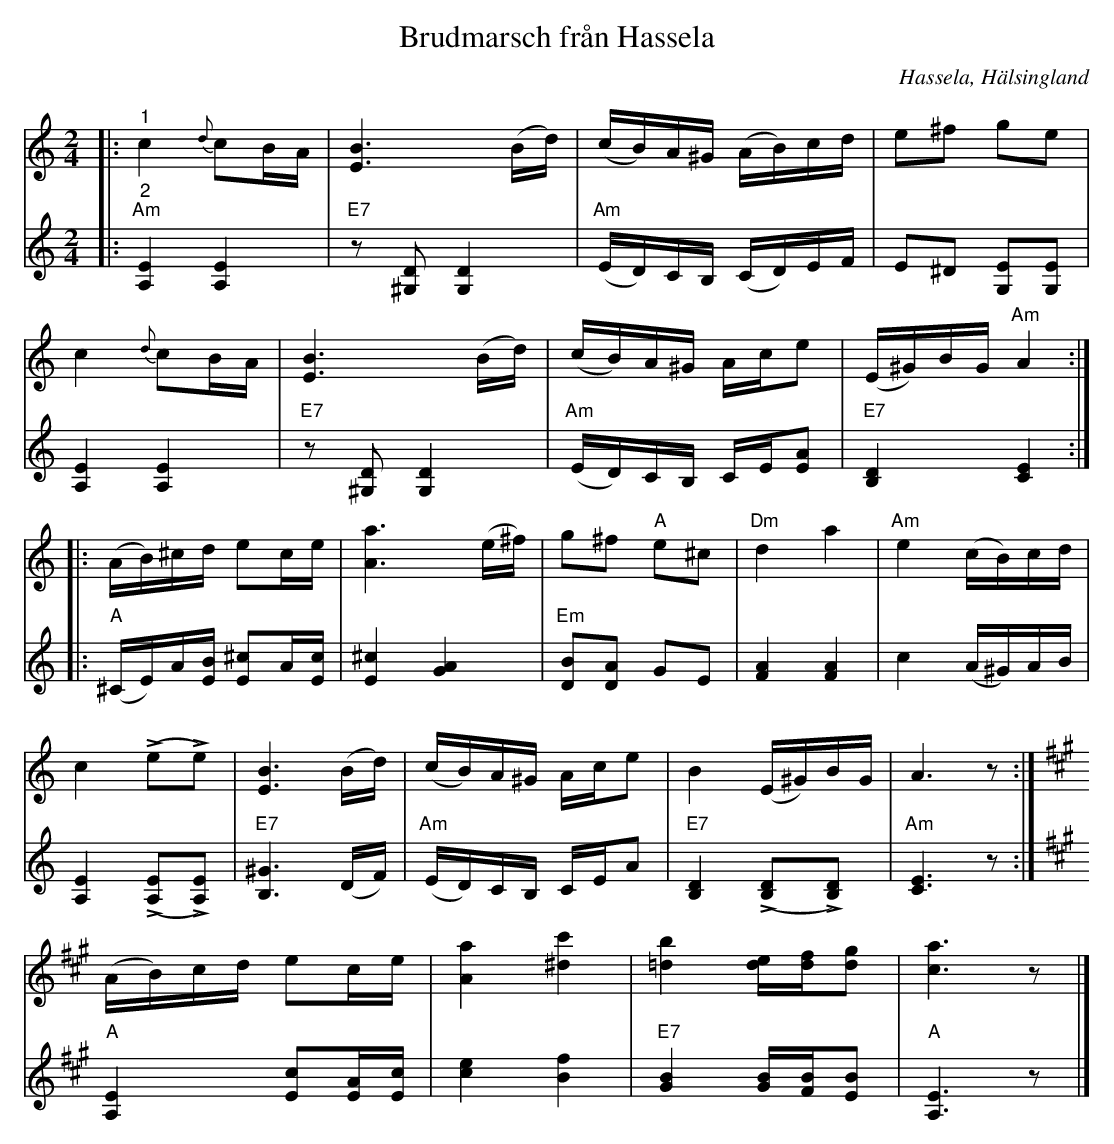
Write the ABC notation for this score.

X:1
T:Brudmarsch från Hassela
O:Hassela, Hälsingland
L:1/16
M:2/4
K:Am
V:1
|:"^1" c4{d} c2BA | [EB]6 (Bd) | (cB)A^G (AB)cd | e2^f2 g2e2 |
c4{d} c2BA | [EB]6 (Bd) | (cB)A^G Ace2 | (E^G)BG"Am" A4 ::
(AB)^cd e2ce | [Aa]6 (e^f) | g2^f2"A" e2^c2 |"Dm" d4 a4 | "Am" e4 (cB)cd |
c4 (!>!e2!>!e2) | [EB]6 (Bd) | (cB)A^G Ace2 | B4 (E^G)BG | A6 z2 :|
[K:A] (AB)cd e2ce | [Aa]4 [^dc']4 | [=db]4 [de][df][dg]2 | [ca]6 z2 |]
V:2
|:"^2""Am" [A,E]4 [A,E]4 |"E7" z2 [^G,D]2 [G,D]4 |"Am" (ED)CB, (CD)EF | E2^D2 [G,E]2[G,E]2 |
[A,E]4 [A,E]4 |"E7" z2 [^G,D]2 [G,D]4 |"Am" (ED)CB, CE[EA]2 |"E7" [B,D]4 [CE]4 ::
"A" (^CE)A[EB] [E^c]2A[Ec] | [E^c]4 [GA]4 |"Em" [DB]2[DA]2 G2E2 | [FA]4 [FA]4 | c4 (A^G)AB |
[A,E]4 (!>![A,E]2!>![A,E]2) |"E7" [B,^G]6 (DF) |"Am" (ED)CB, CEA2 | "E7" [B,D]4 (!>![B,D]2!>![B,D]2) |
"Am" [CE]6 z2 :|[K:A]"A" [A,E]4 [Ec]2[EA][Ec] | [ce]4 [Bf]4 | "E7" [GB]4 [GB][FB][EB]2 |"A" [A,E]6 z2 |]
